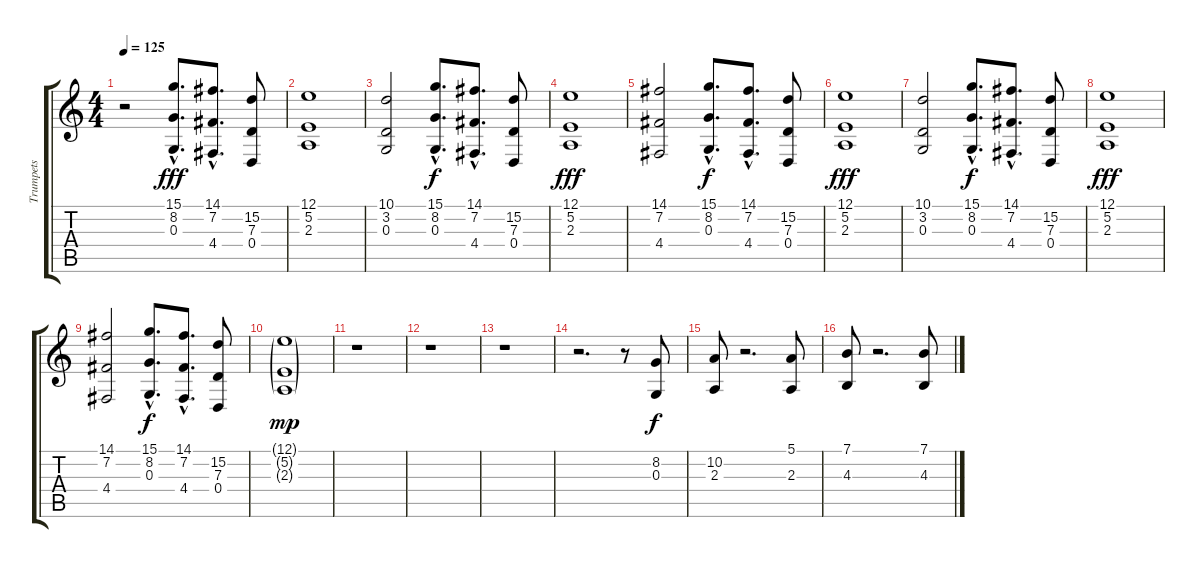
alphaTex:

\track ("Trumpets" "Trumpets") {instrument tuba}
\staff {score tabs}
\tuning (E4 B3 G3 D3 A2 E2) {hide}
\ts (4 4)
\tempo 125
\clef g2
\ks c
r.2{dy f} (15.1{hac} 8.2{hac} 0.3{hac}).8{d dy fff volume 16} (14.1{hac} 7.2{hac} 4.4{hac}).8{d} (15.2 7.3 0.4).8 |
(12.1 5.2 2.3).1 |
(10.1 3.2 0.3).2 (15.1{hac} 8.2{hac} 0.3{hac}).8{d dy f} (14.1{hac} 7.2{hac} 4.4{hac}).8{d} (15.2 7.3 0.4).8 |
(12.1 5.2 2.3).1{dy fff} |
(14.1 7.2 4.4).2 (15.1{hac} 8.2{hac} 0.3{hac}).8{d dy f} (14.1{hac} 7.2{hac} 4.4{hac}).8{d} (15.2 7.3 0.4).8 |
(12.1 5.2 2.3).1{dy fff} |
(10.1 3.2 0.3).2 (15.1{hac} 8.2{hac} 0.3{hac}).8{d dy f} (14.1{hac} 7.2{hac} 4.4{hac}).8{d} (15.2 7.3 0.4).8 |
(12.1 5.2 2.3).1{dy fff} |
(14.1 7.2 4.4).2 (15.1{hac} 8.2{hac} 0.3{hac}).8{d dy f} (14.1{hac} 7.2{hac} 4.4{hac}).8{d} (15.2 7.3 0.4).8 |
(12.1{g} 5.2{g} 2.3{g}).1{dy mp} |
r.1 |
r.1 |
r.1 |
r.2{d} r.8 (8.2 0.3).8{dy f} |
(10.2 2.3).8 r.2{d} (5.1 2.3).8 |
(7.1 4.3).8 r.2{d} (7.1 4.3).8
